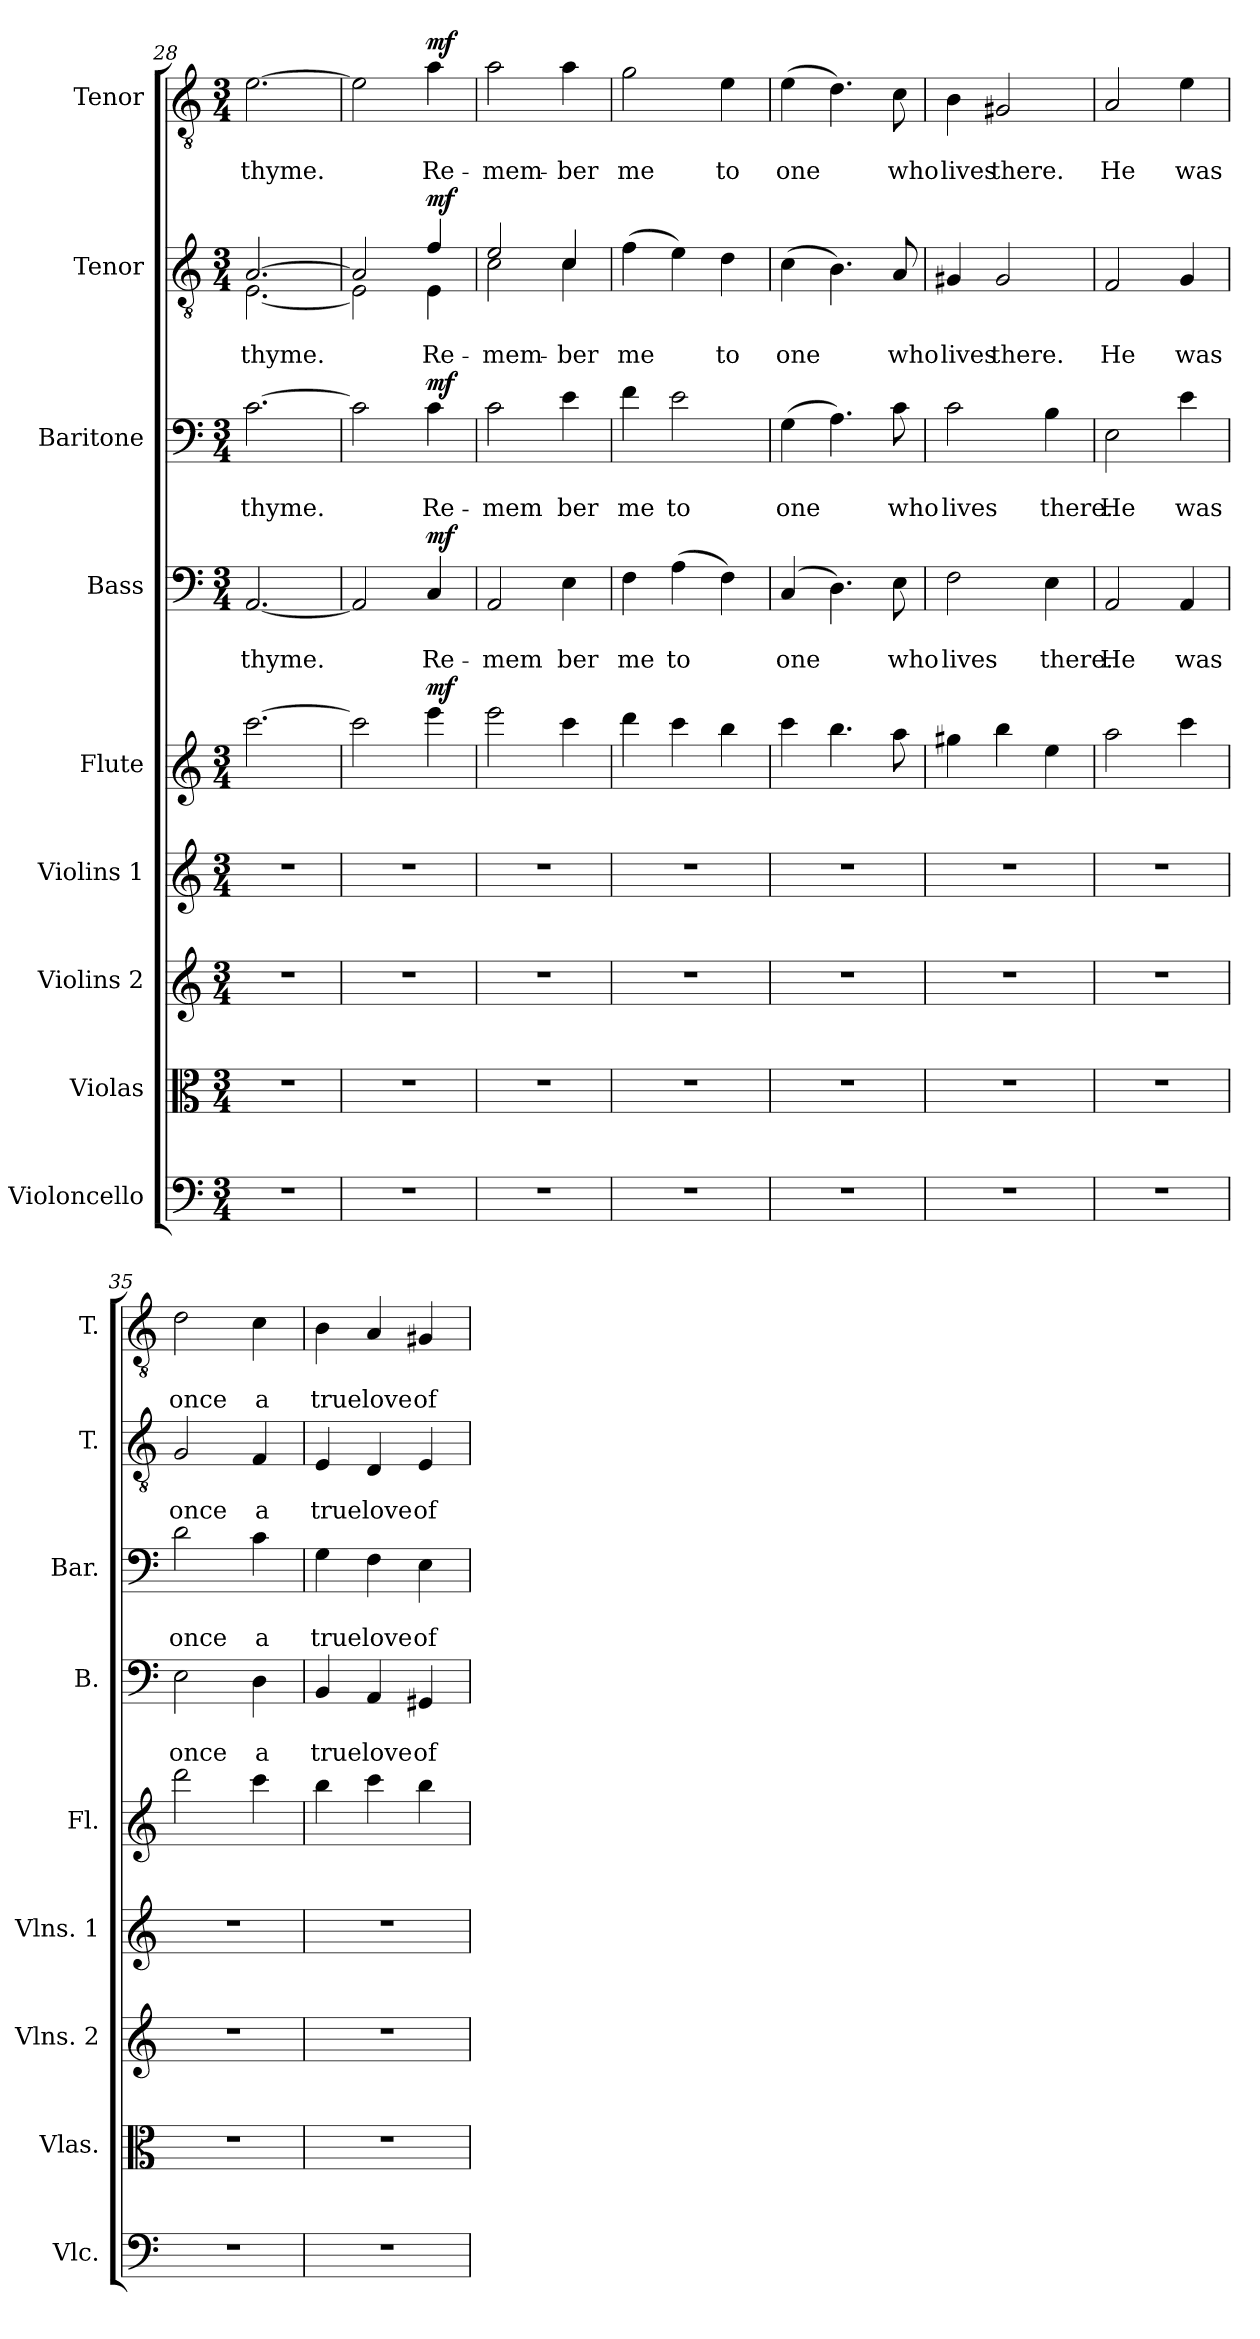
**kern	**kern	**kern	**kern	**kern	**dynam	**kern	**text	**text	**dynam	**kern	**text	**text	**dynam	**kern	**text	**text	**dynam	**kern	**text	**text	**dynam
*part9	*part8	*part7	*part6	*part5	*part5	*part4	*part4	*part4	*part4	*part3	*part3	*part3	*part3	*part2	*part2	*part2	*part2	*part1	*part1	*part1	*part1
*staff9	*staff8	*staff7	*staff6	*staff5	*staff5	*staff4	*staff4	*staff4	*staff4	*staff3	*staff3	*staff3	*staff3	*staff2	*staff2	*staff2	*staff2	*staff1	*staff1	*staff1	*staff1
*I"Violoncello	*I"Violas	*I"Violins 2	*I"Violins 1	*I"Flute	*	*I"Bass	*	*	*	*I"Baritone	*	*	*	*I"Tenor	*	*	*	*I"Tenor	*	*	*
*I'Vlc.	*I'Vlas.	*I'Vlns. 2	*I'Vlns. 1	*I'Fl.	*	*I'B.	*	*	*	*I'Bar.	*	*	*	*I'T.	*	*	*	*I'T.	*	*	*
*clefF4	*clefC3	*clefG2	*clefG2	*clefG2	*	*clefF4	*	*	*	*clefF4	*	*	*	*clefGv2	*	*	*	*clefGv2	*	*	*
*k[]	*k[]	*k[]	*k[]	*k[]	*	*k[]	*	*	*	*k[]	*	*	*	*k[]	*	*	*	*k[]	*	*	*
*C:	*C:	*C:	*C:	*C:	*	*C:	*	*	*	*C:	*	*	*	*C:	*	*	*	*C:	*	*	*
*M3/4	*M3/4	*M3/4	*M3/4	*M3/4	*	*M3/4	*	*	*	*M3/4	*	*	*	*M3/4	*	*	*	*M3/4	*	*	*
=28	=28	=28	=28	=28	=28	=28	=28	=28	=28	=28	=28	=28	=28	=28	=28	=28	=28	=28	=28	=28	=28
*	*	*	*	*	*	*	*	*	*	*	*	*	*	*^	*	*	*	*	*	*	*
2.r	2.r	2.r	2.r	[2.ccc\	.	[2.AA/	.	thyme.	.	[2.c\	.	thyme.	.	[2.A/	[2.E\	.	thyme.	.	[2.e\	.	thyme.	.
=29	=29	=29	=29	=29	=29	=29	=29	=29	=29	=29	=29	=29	=29	=29	=29	=29	=29	=29	=29	=29	=29	=29
2.r	2.r	2.r	2.r	2ccc\]	.	2AA/]	.	.	.	2c\]	.	.	.	2A/]	2E\]	.	.	.	2e\]	.	.	.
!	!	!	!	!	!LO:DY:a	!	!	!	!LO:DY:a	!	!	!	!LO:DY:a	!	!	!	!	!LO:DY:a	!	!	!	!LO:DY:a
.	.	.	.	4eee\	mf	4C/	.	Re-	mf	4c\	.	Re-	mf	4f/	4E\	.	Re-	mf	4a\	.	Re-	mf
=30	=30	=30	=30	=30	=30	=30	=30	=30	=30	=30	=30	=30	=30	=30	=30	=30	=30	=30	=30	=30	=30	=30
2.r	2.r	2.r	2.r	2eee\	.	2AA/	.	-mem	.	2c\	.	-mem	.	2e/	2c\	.	-mem-	.	2a\	.	-mem-	.
.	.	.	.	4ccc\	.	4E\	.	ber	.	4e\	.	ber	.	4c/	4c\	.	-ber	.	4a\	.	-ber	.
*	*	*	*	*	*	*	*	*	*	*	*	*	*	*v	*v	*	*	*	*	*	*	*
=31	=31	=31	=31	=31	=31	=31	=31	=31	=31	=31	=31	=31	=31	=31	=31	=31	=31	=31	=31	=31	=31
2.r	2.r	2.r	2.r	4ddd\	.	4F\	.	me	.	4f\	.	me	.	(4f\	.	me	.	2g\	.	me	.
.	.	.	.	4ccc\	.	(4A\	.	to	.	2e\	.	to	.	4e\)	.	.	.	.	.	.	.
.	.	.	.	4bb\	.	4F\)	.	.	.	.	.	.	.	4d\	.	to	.	4e\	.	to	.
!!LO:PB:g=z
=32	=32	=32	=32	=32	=32	=32	=32	=32	=32	=32	=32	=32	=32	=32	=32	=32	=32	=32	=32	=32	=32
2.r	2.r	2.r	2.r	4ccc\	.	(4C/	.	one	.	(4G\	.	one	.	(4c\	.	one	.	(4e\	.	one	.
.	.	.	.	4.bb\	.	4.D\)	.	.	.	4.A\)	.	.	.	4.B\)	.	.	.	4.d\)	.	.	.
.	.	.	.	8aa\	.	8E\	.	who	.	8c\	.	who	.	8A/	.	who	.	8c\	.	who	.
=33	=33	=33	=33	=33	=33	=33	=33	=33	=33	=33	=33	=33	=33	=33	=33	=33	=33	=33	=33	=33	=33
2.r	2.r	2.r	2.r	4gg#X\	.	2F\	.	lives	.	2c\	.	lives	.	4G#X/	.	lives	.	4B\	.	lives	.
.	.	.	.	4bb\	.	.	.	.	.	.	.	.	.	2G#/	.	there.	.	2G#X/	.	there.	.
.	.	.	.	4ee\	.	4E\	.	there.	.	4B\	.	there.	.	.	.	.	.	.	.	.	.
=34	=34	=34	=34	=34	=34	=34	=34	=34	=34	=34	=34	=34	=34	=34	=34	=34	=34	=34	=34	=34	=34
2.r	2.r	2.r	2.r	2aa\	.	2AA/	.	He	.	2E\	.	He	.	2F/	.	He	.	2A/	.	He	.
.	.	.	.	4ccc\	.	4AA/	.	was	.	4e\	.	was	.	4G/	.	was	.	4e\	.	was	.
=35	=35	=35	=35	=35	=35	=35	=35	=35	=35	=35	=35	=35	=35	=35	=35	=35	=35	=35	=35	=35	=35
2.r	2.r	2.r	2.r	2ddd\	.	2E\	.	once	.	2d\	.	once	.	2G/	.	once	.	2d\	.	once	.
.	.	.	.	4ccc\	.	4D\	.	a	.	4c\	.	a	.	4F/	.	a	.	4c\	.	a	.
=36	=36	=36	=36	=36	=36	=36	=36	=36	=36	=36	=36	=36	=36	=36	=36	=36	=36	=36	=36	=36	=36
2.r	2.r	2.r	2.r	4bb\	.	4BB/	.	true	.	4G\	.	true	.	4E/	.	true	.	4B\	.	true	.
.	.	.	.	4ccc\	.	4AA/	.	love	.	4F\	.	love	.	4D/	.	love	.	4A/	.	love	.
.	.	.	.	4bb\	.	4GG#X/	.	of	.	4E\	.	of	.	4E/	.	of	.	4G#X/	.	of	.
=	=	=	=	=	=	=	=	=	=	=	=	=	=	=	=	=	=	=	=	=	=
*-	*-	*-	*-	*-	*-	*-	*-	*-	*-	*-	*-	*-	*-	*-	*-	*-	*-	*-	*-	*-	*-
